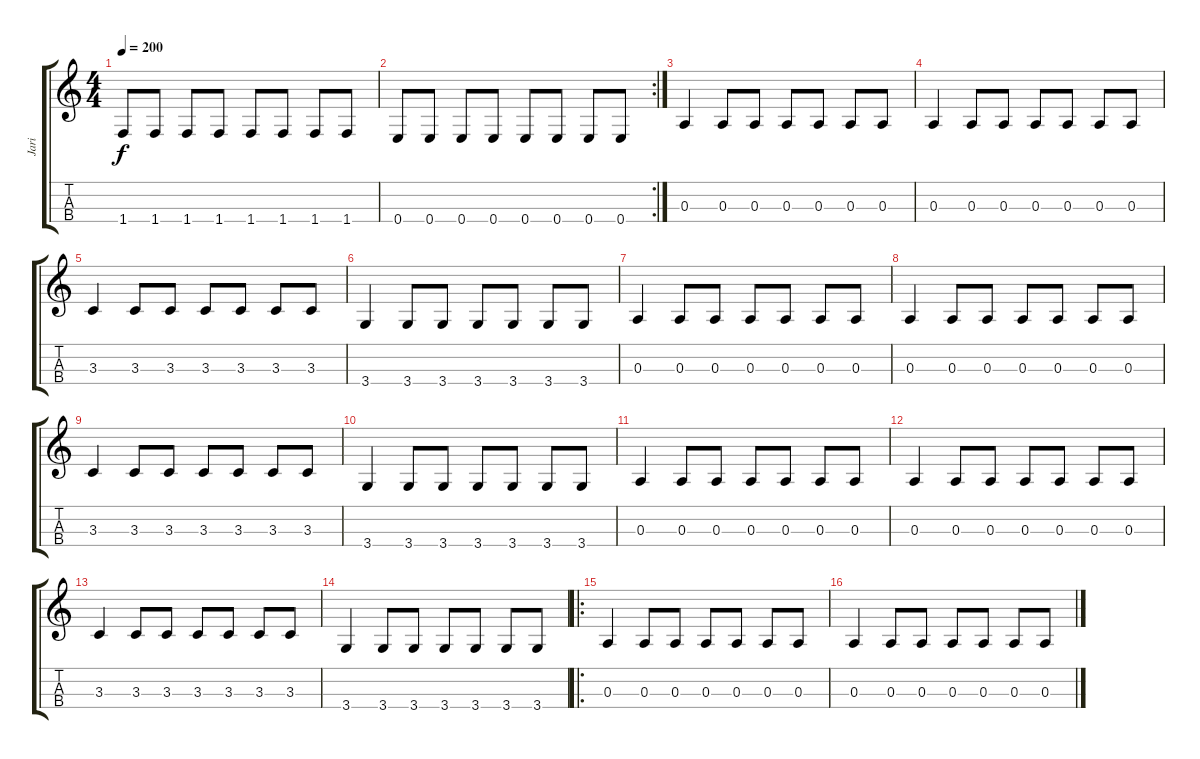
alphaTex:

\track ("Jari" "Jari") {instrument electricbasspick}
\staff {score tabs}
\tuning (G3 D3 A2 E2) {hide}
\ts (4 4)
\tempo 200
\clef g2
\ks c
1.4.8{dy f} 1.4.8 1.4.8 1.4.8 1.4.8 1.4.8 1.4.8 1.4.8 |
\rc 2
0.4.8 0.4.8 0.4.8 0.4.8 0.4.8 0.4.8 0.4.8 0.4.8 |
0.3.4 0.3.8 0.3.8 0.3.8 0.3.8 0.3.8 0.3.8 |
0.3.4 0.3.8 0.3.8 0.3.8 0.3.8 0.3.8 0.3.8 |
3.3.4 3.3.8 3.3.8 3.3.8 3.3.8 3.3.8 3.3.8 |
3.4.4 3.4.8 3.4.8 3.4.8 3.4.8 3.4.8 3.4.8 |
0.3.4 0.3.8 0.3.8 0.3.8 0.3.8 0.3.8 0.3.8 |
0.3.4 0.3.8 0.3.8 0.3.8 0.3.8 0.3.8 0.3.8 |
3.3.4 3.3.8 3.3.8 3.3.8 3.3.8 3.3.8 3.3.8 |
3.4.4 3.4.8 3.4.8 3.4.8 3.4.8 3.4.8 3.4.8 |
0.3.4 0.3.8 0.3.8 0.3.8 0.3.8 0.3.8 0.3.8 |
0.3.4 0.3.8 0.3.8 0.3.8 0.3.8 0.3.8 0.3.8 |
3.3.4 3.3.8 3.3.8 3.3.8 3.3.8 3.3.8 3.3.8 |
3.4.4 3.4.8 3.4.8 3.4.8 3.4.8 3.4.8 3.4.8 |
\ro
0.3.4 0.3.8 0.3.8 0.3.8 0.3.8 0.3.8 0.3.8 |
0.3.4 0.3.8 0.3.8 0.3.8 0.3.8 0.3.8 0.3.8
